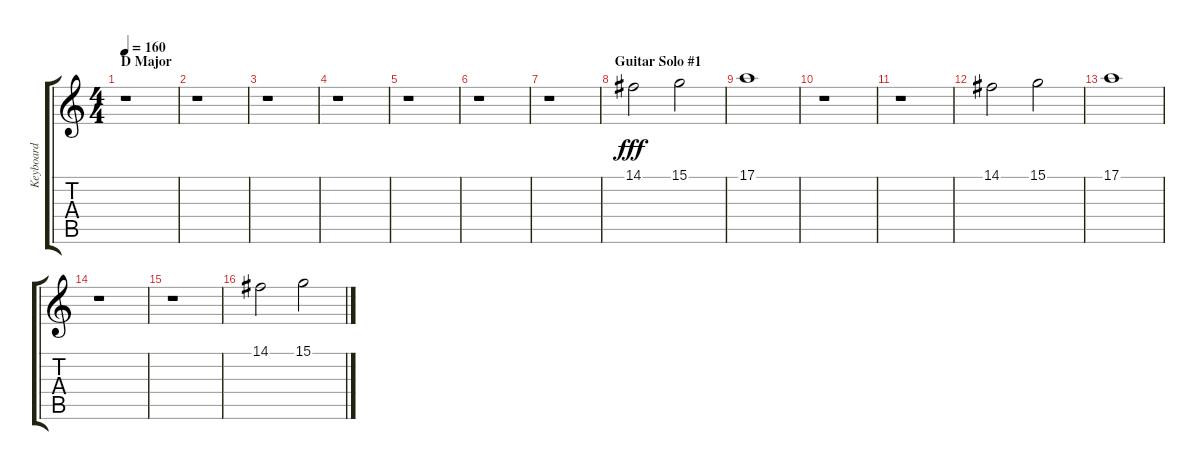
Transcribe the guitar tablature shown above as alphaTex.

\track ("Keyboard" "Keyboard") {instrument electricpiano2}
\staff {score tabs}
\tuning (E4 B3 G3 D3 A2 E2) {hide}
\ts (4 4)
\section ("" "D Major")
\tempo 160
\clef g2
\ks c
r.1{dy fff instrument electricpiano2} |
r.1 |
r.1 |
r.1 |
r.1 |
r.1 |
r.1 |
\section ("" "Guitar Solo #1")
14.1.2 15.1.2 |
17.1.1 |
r.1 |
r.1 |
14.1.2 15.1.2 |
17.1.1 |
r.1 |
r.1 |
14.1.2 15.1.2
